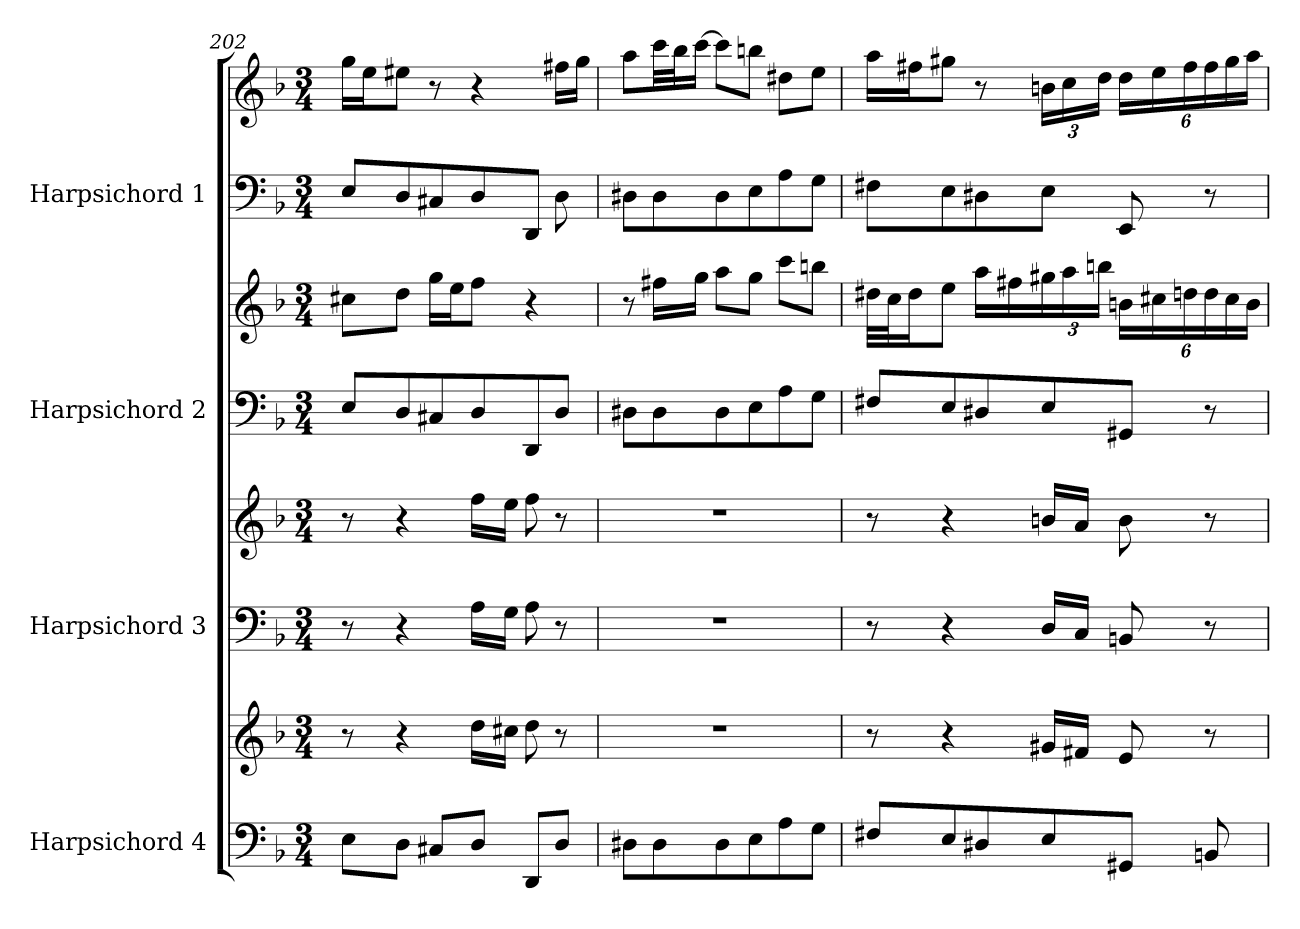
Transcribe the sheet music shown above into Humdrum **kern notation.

**kern	**kern	**kern	**kern	**kern	**kern	**kern	**kern
*part4	*part4	*part3	*part3	*part2	*part2	*part1	*part1
*staff8	*staff7	*staff6	*staff5	*staff4	*staff3	*staff2	*staff1
*I"Harpsichord 4	*	*I"Harpsichord 3	*	*I"Harpsichord 2	*	*I"Harpsichord 1	*
*I'Hp	*	*I'Hp	*	*I'Hp	*	*I'Hp	*
*clefF4	*clefG2	*clefF4	*clefG2	*clefF4	*clefG2	*clefF4	*clefG2
*k[b-]	*k[b-]	*k[b-]	*k[b-]	*k[b-]	*k[b-]	*k[b-]	*k[b-]
*M3/4	*M3/4	*M3/4	*M3/4	*M3/4	*M3/4	*M3/4	*M3/4
=202	=202	=202	=202	=202	=202	=202	=202
8E\L	8r	8r	8r	8E/L	8cc#X\L	8E/L	16gg\LL
.	.	.	.	.	.	.	16ee\J
8D\J	4r	4r	4r	8D/	8dd\J	8D/	8ee#X\J
8C#X/L	.	.	.	8C#X/	16gg\LL	8C#X/	8r
.	.	.	.	.	16ee\J	.	.
8D/J	16dd\LL	16A\LL	16ff\LL	8D/	8ff\J	8D/	4r
.	16cc#X\JJ	16G\JJ	16ee\JJ	.	.	.	.
8DD/L	8dd\	8A\	8ff\	8DD/	4r	8DD/J	.
8D/J	8r	8r	8r	8D/J	.	8D\	16ff#X\LL
.	.	.	.	.	.	.	16gg\JJ
=203	=203	=203	=203	=203	=203	=203	=203
8D#X\L	2.r	2.r	2.r	8D#X\L	8r	8D#X\L	8aa\L
8D#\	.	.	.	8D#\	16ff#X\LL	8D#\	32ccc\LL
.	.	.	.	.	.	.	32bb-\J
.	.	.	.	.	16gg\JJ	.	[16ccc\JJ
8D#\	.	.	.	8D#\	8aa\L	8D#\	8ccc\L]
8E\	.	.	.	8E\	8gg\J	8E\	8bbn\J
8A\	.	.	.	8A\	8ccc\L	8A\	8dd#X\L
8G\J	.	.	.	8G\J	8bbn\J	8G\J	8ee\J
!!LO:LB:g=z
=204	=204	=204	=204	=204	=204	=204	=204
8F#X/L	8r	8r	8r	8F#X/L	32dd#X\LLL	8F#X\L	16aa\LL
.	.	.	.	.	32cc\J	.	.
.	.	.	.	.	16dd#\J	.	16ff#X\J
8E/	4r	4r	4r	8E/	8ee\J	8E\	8gg#X\J
8D#X/	.	.	.	8D#X/	16aa\LL	8D#X\	8r
.	.	.	.	.	16ff#X\	.	.
*	*	*	*	*	*Xbrackettup	*	*Xbrackettup
8E/	16g#X/LL	16D/LL	16bn/LL	8E/	24gg#X\	8E\J	24bn\LL
.	.	.	.	.	24aa\	.	24cc\
.	16f#X/JJ	16C/JJ	16a/JJ	.	.	.	.
.	.	.	.	.	24bbn\JJ	.	24dd\JJ
8GG#X/J	8e/	8BBn/	8b\	8GG#X/J	24bn\LL	8EE/	24dd\LL
.	.	.	.	.	24cc#X\	.	24ee\
.	.	.	.	.	24ddn\	.	24ff#\
8BBn/	8r	8r	8r	8r	24dd\	8r	24ff#\
.	.	.	.	.	24cc#\	.	24gg#\
.	.	.	.	.	24b\JJ	.	24aa\JJ
=	=	=	=	=	=	=	=
*-	*-	*-	*-	*-	*-	*-	*-
